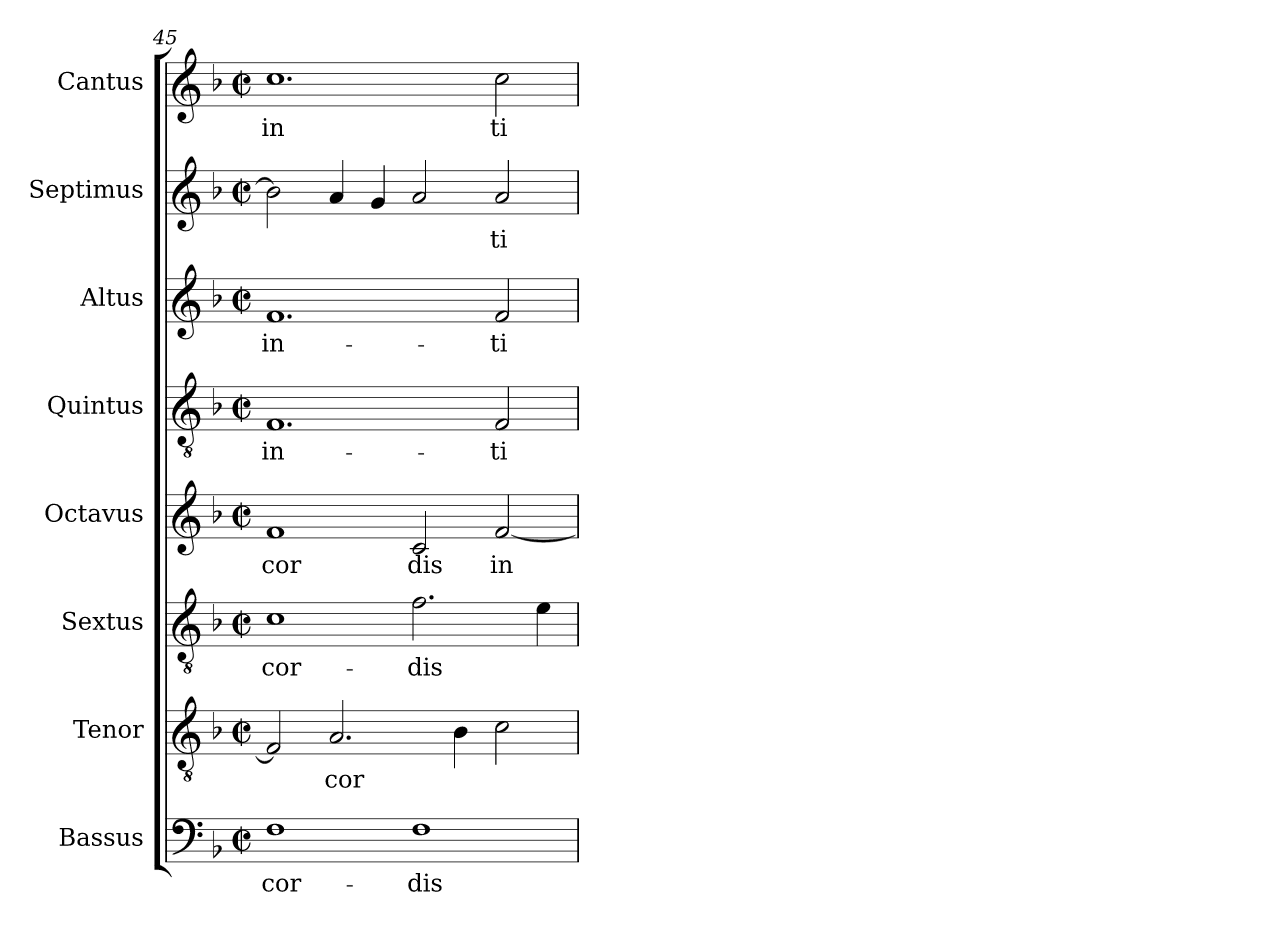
**kern	**text	**kern	**text	**kern	**text	**kern	**text	**kern	**text	**kern	**text	**kern	**text	**kern	**text
*part8	*part8	*part7	*part7	*part6	*part6	*part5	*part5	*part4	*part4	*part3	*part3	*part2	*part2	*part1	*part1
*staff8	*staff8	*staff7	*staff7	*staff6	*staff6	*staff5	*staff5	*staff4	*staff4	*staff3	*staff3	*staff2	*staff2	*staff1	*staff1
*I"Bassus	*	*I"Tenor	*	*I"Sextus	*	*I"Octavus	*	*I"Quintus	*	*I"Altus	*	*I"Septimus	*	*I"Cantus	*
*clefF4	*	*clefGv2	*	*clefGv2	*	*clefG2	*	*clefGv2	*	*clefG2	*	*clefG2	*	*clefG2	*
*k[b-]	*	*k[b-]	*	*k[b-]	*	*k[b-]	*	*k[b-]	*	*k[b-]	*	*k[b-]	*	*k[b-]	*
*F:	*	*F:	*	*F:	*	*F:	*	*F:	*	*F:	*	*F:	*	*F:	*
*M2/2	*	*M2/2	*	*M2/2	*	*M2/2	*	*M2/2	*	*M2/2	*	*M2/2	*	*M2/2	*
*met(c|)	*	*met(c|)	*	*met(c|)	*	*met(c|)	*	*met(c|)	*	*met(c|)	*	*met(c|)	*	*met(c|)	*
=45	=45	=45	=45	=45	=45	=45	=45	=45	=45	=45	=45	=45	=45	=45	=45
!	!LO:LY:b:cj	!	!	!	!LO:LY:b:cj	!	!LO:LY:b:cj	!	!LO:LY:b:cj	!	!LO:LY:b:cj	!	!	!	!LO:LY:b:cj
1F	cor-	2F/]	.	1c	cor-	1f	cor	1.F	in-	1.f	in-	2b-\]	.	1.cc	in
!	!	!	!LO:LY:b	!	!	!	!	!	!	!	!	!	!	!	!
.	.	2.A/	cor	.	.	.	.	.	.	.	.	4a/	.	.	.
.	.	.	.	.	.	.	.	.	.	.	.	4g/	.	.	.
!	!LO:LY:b:cj	!	!	!	!LO:LY:b	!	!LO:LY:b:cj	!	!	!	!	!	!	!	!
1F	-dis	.	.	2.f\	-dis	2c/	dis	.	.	.	.	2a/	.	.	.
.	.	4B-\	.	.	.	.	.	.	.	.	.	.	.	.	.
!	!	!	!	!	!	!	!LO:LY:b:cj	!	!LO:LY:b:cj	!	!LO:LY:b:cj	!	!LO:LY:b:cj	!	!LO:LY:b:cj
.	.	2c\	.	.	.	[<2f/	in	2F/	-ti-	2f/	-ti-	2a/	-ti-	2cc\	ti
.	.	.	.	4e\	.	.	.	.	.	.	.	.	.	.	.
=	=	=	=	=	=	=	=	=	=	=	=	=	=	=	=
*-	*-	*-	*-	*-	*-	*-	*-	*-	*-	*-	*-	*-	*-	*-	*-
